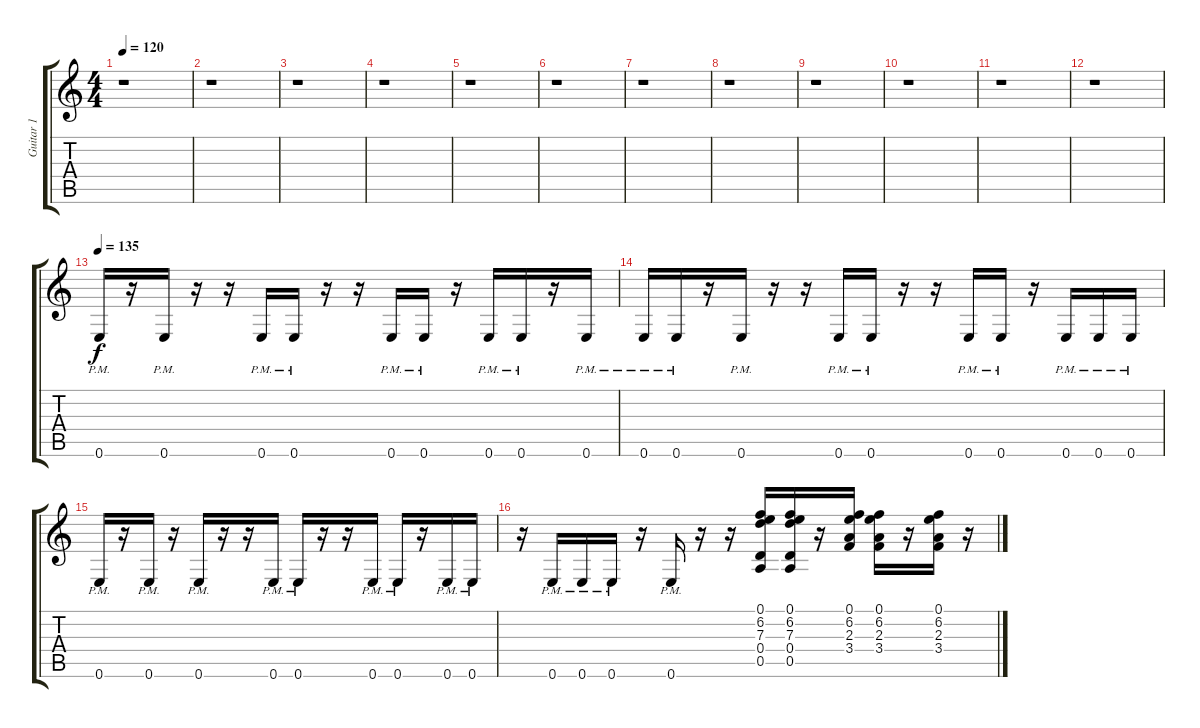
\track ("Guitar 1" "Guitar 1") {instrument distortionguitar}
\staff {score tabs}
\tuning (E4 B3 G3 D3 A2 E2) {hide}
\ts (4 4)
\tempo 120
\clef g2
\ks c
r.1{dy f} |
r.1 |
r.1 |
r.1 |
r.1 |
r.1 |
r.1 |
r.1 |
r.1 |
r.1 |
r.1 |
r.1 |
\tempo 135
0.6{pm}.16 r.16 0.6{pm}.16 r.16 r.16 0.6{pm}.16 0.6{pm}.16 r.16 r.16 0.6{pm}.16 0.6{pm}.16 r.16 0.6{pm}.16 0.6{pm}.16 r.16 0.6{pm}.16 |
0.6{pm}.16 0.6{pm}.16 r.16 0.6{pm}.16 r.16 r.16 0.6{pm}.16 0.6{pm}.16 r.16 r.16 0.6{pm}.16 0.6{pm}.16 r.16 0.6{pm}.16 0.6{pm}.16 0.6{pm}.16 |
0.6{pm}.16 r.16 0.6{pm}.16 r.16 0.6{pm}.16 r.16 r.16 0.6{pm}.16 0.6{pm}.16 r.16 r.16 0.6{pm}.16 0.6{pm}.16 r.16 0.6{pm}.16 0.6{pm}.16 |
r.16 0.6{pm}.16 0.6{pm}.16 0.6{pm}.16 r.16 0.6{pm}.16 r.16 r.16 (0.1 6.2 7.3 0.4 0.5).16 (0.1 6.2 7.3 0.4 0.5).16 r.16 (0.1 6.2 2.3 3.4).16 (0.1 6.2 2.3 3.4).16 r.16 (0.1 6.2 2.3 3.4).16 r.16
